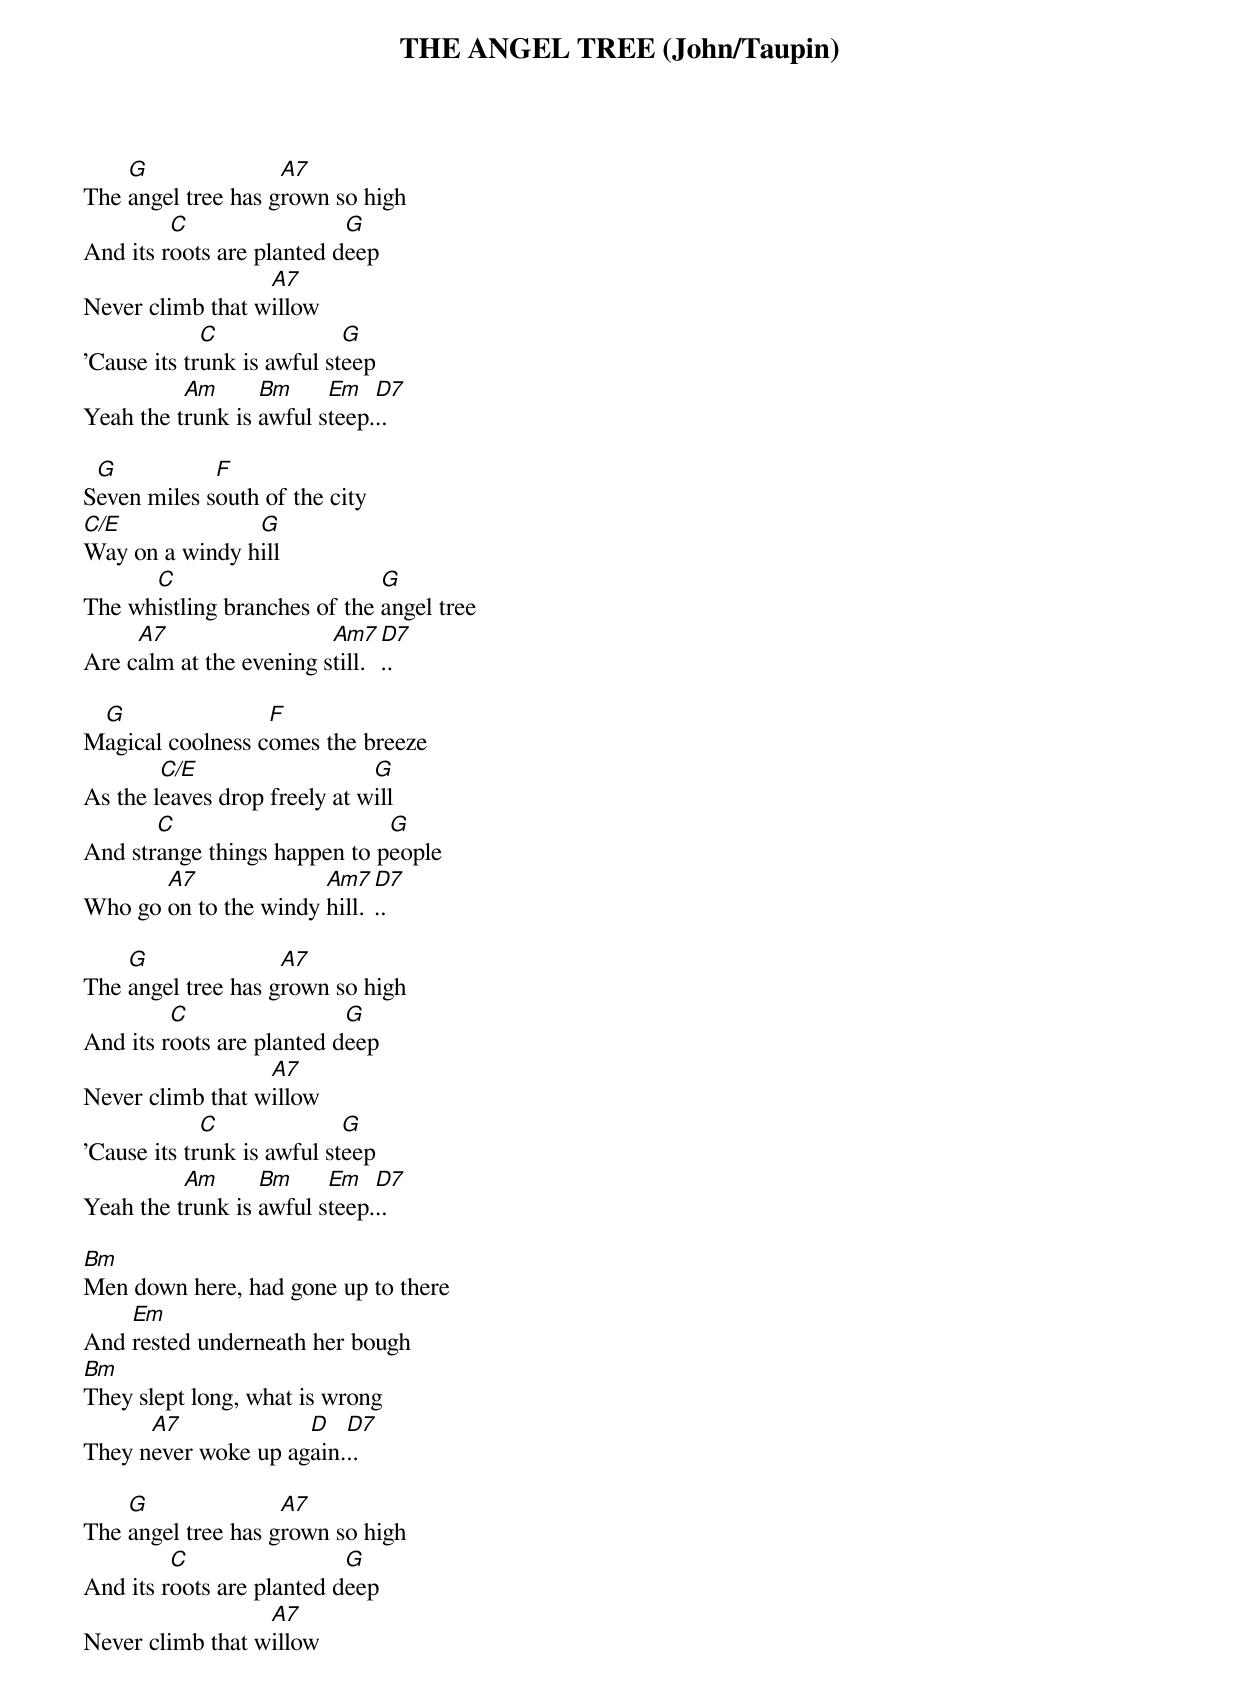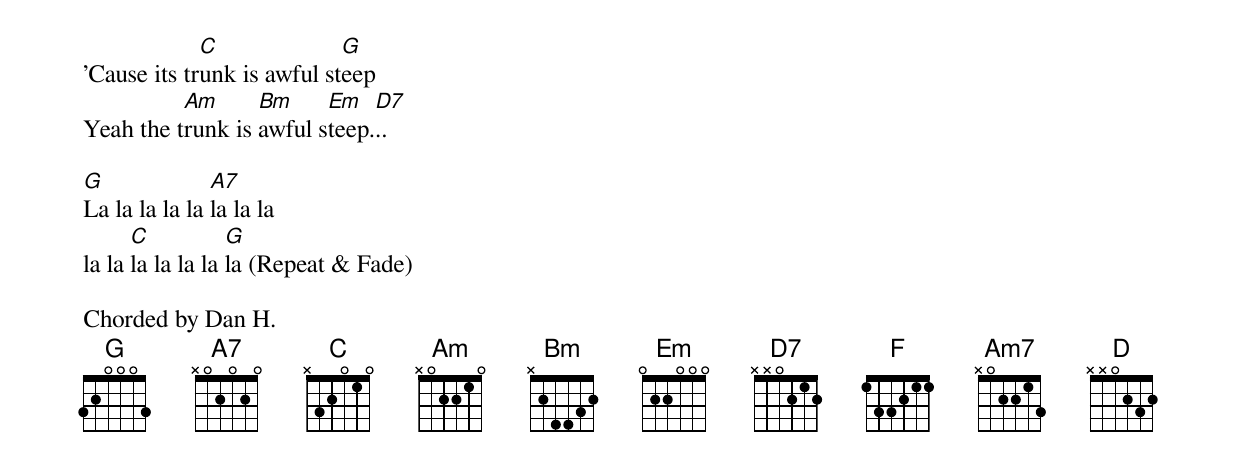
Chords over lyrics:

THE ANGEL TREE (John/Taupin)

    G               A7
The angel tree has grown so high
         C                 G
And its roots are planted deep
                  A7
Never climb that willow
             C              G
'Cause its trunk is awful steep
          Am      Bm     Em   D7
Yeah the trunk is awful steep...

 G           F
Seven miles south of the city
C/E             G
Way on a windy hill
      C                       G
The whistling branches of the angel tree
     A7                  Am7  D7
Are calm at the evening still...

 G                F
Magical coolness comes the breeze
        C/E                   G
As the leaves drop freely at will
       C                      G
And strange things happen to people
       A7              Am7  D7
Who go on to the windy hill...

    G               A7
The angel tree has grown so high
         C                 G
And its roots are planted deep
                  A7
Never climb that willow
             C              G
'Cause its trunk is awful steep
          Am      Bm     Em   D7
Yeah the trunk is awful steep...

Bm
Men down here, had gone up to there
    Em
And rested underneath her bough
Bm
They slept long, what is wrong
      A7             D   D7
They never woke up again...

    G               A7
The angel tree has grown so high
         C                 G
And its roots are planted deep
                  A7
Never climb that willow
             C              G
'Cause its trunk is awful steep
          Am      Bm     Em   D7
Yeah the trunk is awful steep...

G              A7
La la la la la la la la
      C           G
la la la la la la la (Repeat & Fade)

Chorded by Dan H.
